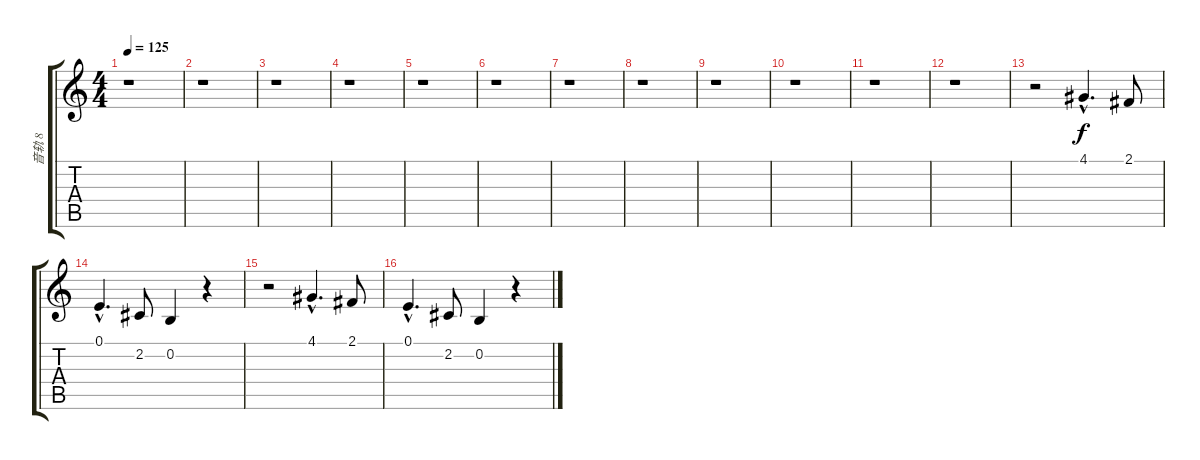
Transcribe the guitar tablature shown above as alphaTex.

\track ("音轨 8" "音轨 8") {instrument synthvoice}
\staff {score tabs}
\tuning (E4 B3 G3 D3 A2 E2) {hide}
\ts (4 4)
\tempo 125
\clef g2
\ks c
r.1{dy f} |
r.1 |
r.1 |
r.1 |
r.1 |
r.1 |
r.1 |
r.1 |
r.1 |
r.1 |
r.1 |
r.1 |
r.2 4.1{hac}.4{d} 2.1.8 |
0.1{hac}.4{d} 2.2.8 0.2.4 r.4 |
r.2 4.1{hac}.4{d} 2.1.8 |
0.1{hac}.4{d} 2.2.8 0.2.4 r.4
